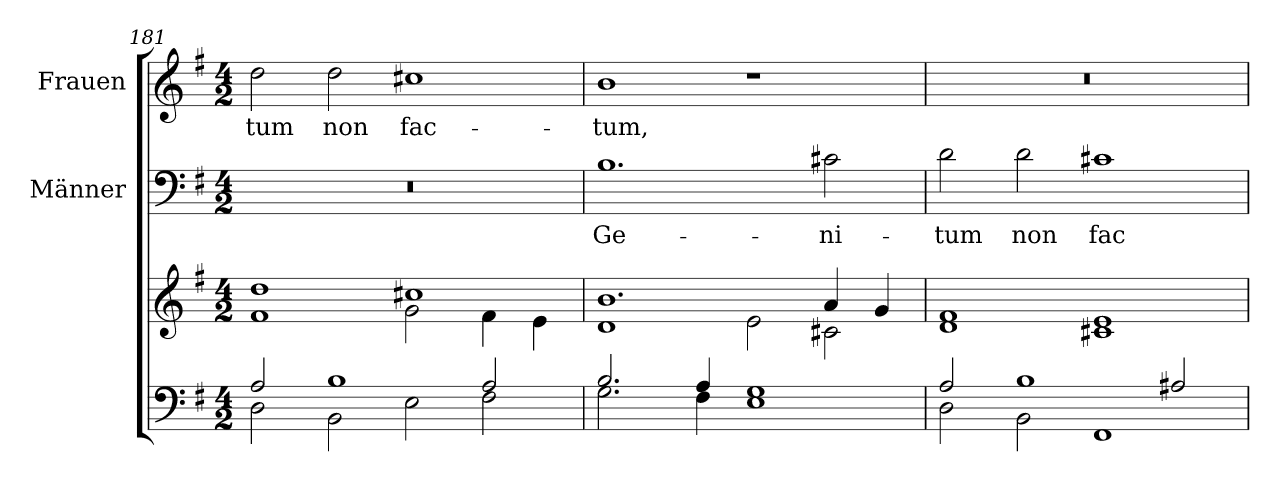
**kern	**kern	**kern	**text	**kern	**text
*part3	*part3	*part2	*part2	*part1	*part1
*staff4	*staff3	*staff2	*staff2	*staff1	*staff1
*	*	*I"Männer	*	*I"Frauen	*
*clefF4	*clefG2	*clefF4	*	*clefG2	*
*k[f#]	*k[f#]	*k[f#]	*	*k[f#]	*
*G:	*G:	*G:	*	*G:	*
*M4/2	*M4/2	*M4/2	*	*M4/2	*
=181	=181	=181	=181	=181	=181
*^	*^	*	*	*	*
!	!	!	!	!	!	!	!LO:LY:b
2A/	2D\	1dd	1f#	0r	.	2dd\	-tum
!	!	!	!	!	!	!	!LO:LY:b
1B	2BB\	.	.	.	.	2dd\	non
!	!	!	!	!	!	!	!LO:LY:b
.	2E\	1cc#X	2g\	.	.	1cc#X	fac-
2A/	2F#\	.	4f#\	.	.	.	.
.	.	.	4e\	.	.	.	.
=182	=182	=182	=182	=182	=182	=182	=182
!	!	!	!	!	!LO:LY:b	!	!LO:LY:b
2.B/	2.G\	1.b	1d	1.B	Ge-	1b	-tum,
4A/	4F#\	.	.	.	.	.	.
1G	1E	.	2e\	.	.	1r	.
!	!	!	!	!	!LO:LY:b	!	!
.	.	4a/	2c#X\	2c#X\	-ni-	.	.
.	.	4g/	.	.	.	.	.
=183	=183	=183	=183	=183	=183	=183	=183
!	!	!	!	!	!LO:LY:b	!	!
2A/	2D\	1f#	1d	2d\	-tum	0r	.
!	!	!	!	!	!LO:LY:b	!	!
1B	2BB\	.	.	2d\	non	.	.
!	!	!	!	!	!LO:LY:b	!	!
.	1FF#	1e	1c#X	1c#X	fac-	.	.
2A#X/	.	.	.	.	.	.	.
*v	*v	*	*	*	*	*	*
*	*v	*v	*	*	*	*
=	=	=	=	=	=
*-	*-	*-	*-	*-	*-
